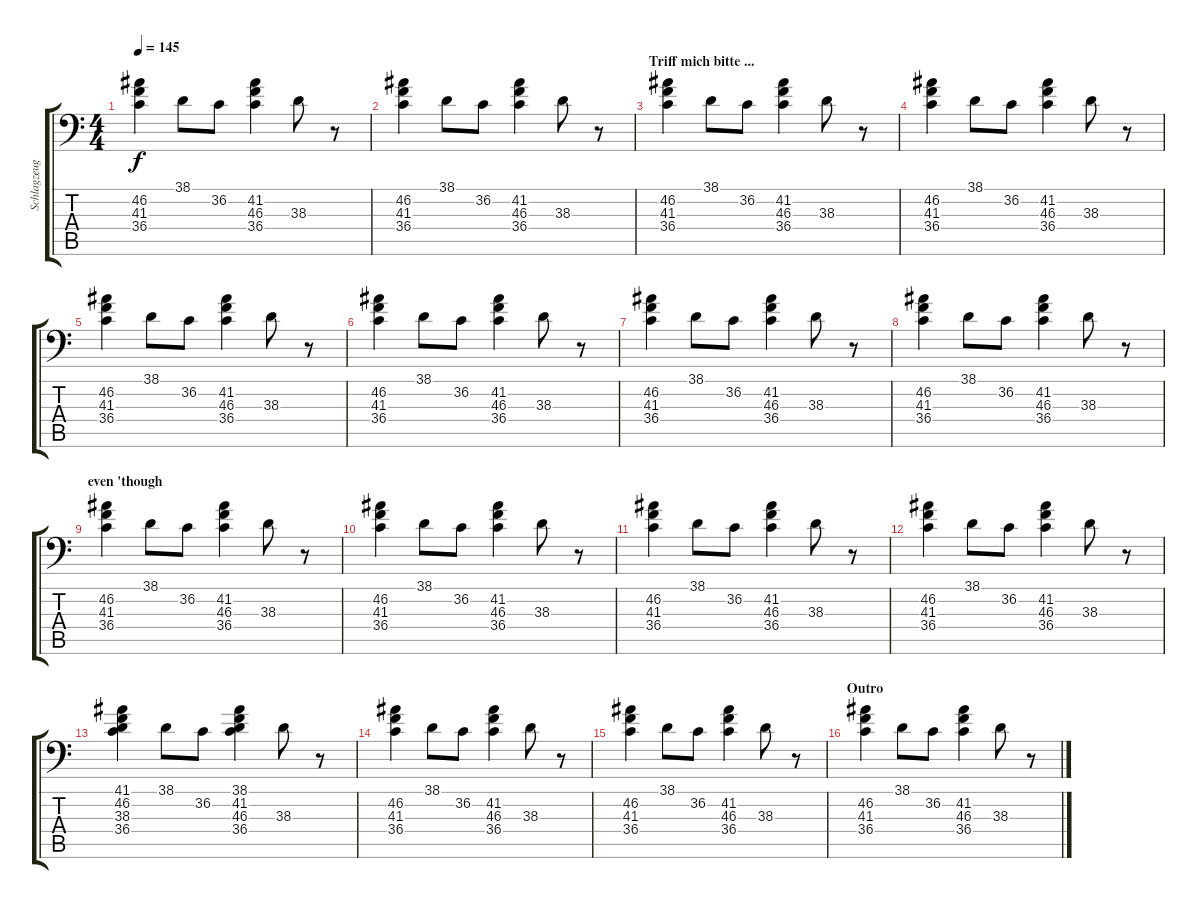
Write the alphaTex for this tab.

\track ("Schlagzeug" "Schlagzeug") {instrument acousticgrandpiano}
\staff {score tabs}
\tuning (C-1 C-1 C-1 C-1 C-1 C-1) {hide}
\ts (4 4)
\tempo 145
\clef f4
\ks c
(46.2 41.3 36.4).4{dy f} 38.1.8 36.2.8 (41.2 46.3 36.4).4 38.3.8 r.8 |
(46.2 41.3 36.4).4 38.1.8 36.2.8 (41.2 46.3 36.4).4 38.3.8 r.8 |
\section ("" "Triff mich bitte ...")
(46.2 41.3 36.4).4 38.1.8 36.2.8 (41.2 46.3 36.4).4 38.3.8 r.8 |
(46.2 41.3 36.4).4 38.1.8 36.2.8 (41.2 46.3 36.4).4 38.3.8 r.8 |
(46.2 41.3 36.4).4 38.1.8 36.2.8 (41.2 46.3 36.4).4 38.3.8 r.8 |
(46.2 41.3 36.4).4 38.1.8 36.2.8 (41.2 46.3 36.4).4 38.3.8 r.8 |
(46.2 41.3 36.4).4 38.1.8 36.2.8 (41.2 46.3 36.4).4 38.3.8 r.8 |
(46.2 41.3 36.4).4 38.1.8 36.2.8 (41.2 46.3 36.4).4 38.3.8 r.8 |
\section ("" "even 'though")
(46.2 41.3 36.4).4 38.1.8 36.2.8 (41.2 46.3 36.4).4 38.3.8 r.8 |
(46.2 41.3 36.4).4 38.1.8 36.2.8 (41.2 46.3 36.4).4 38.3.8 r.8 |
(46.2 41.3 36.4).4 38.1.8 36.2.8 (41.2 46.3 36.4).4 38.3.8 r.8 |
(46.2 41.3 36.4).4 38.1.8 36.2.8 (41.2 46.3 36.4).4 38.3.8 r.8 |
(41.1 46.2 38.3 36.4).4 38.1.8 36.2.8 (38.1 41.2 46.3 36.4).4 38.3.8 r.8 |
(46.2 41.3 36.4).4 38.1.8 36.2.8 (41.2 46.3 36.4).4 38.3.8 r.8 |
(46.2 41.3 36.4).4 38.1.8 36.2.8 (41.2 46.3 36.4).4 38.3.8 r.8 |
\section ("" "Outro")
(46.2 41.3 36.4).4 38.1.8 36.2.8 (41.2 46.3 36.4).4 38.3.8 r.8
